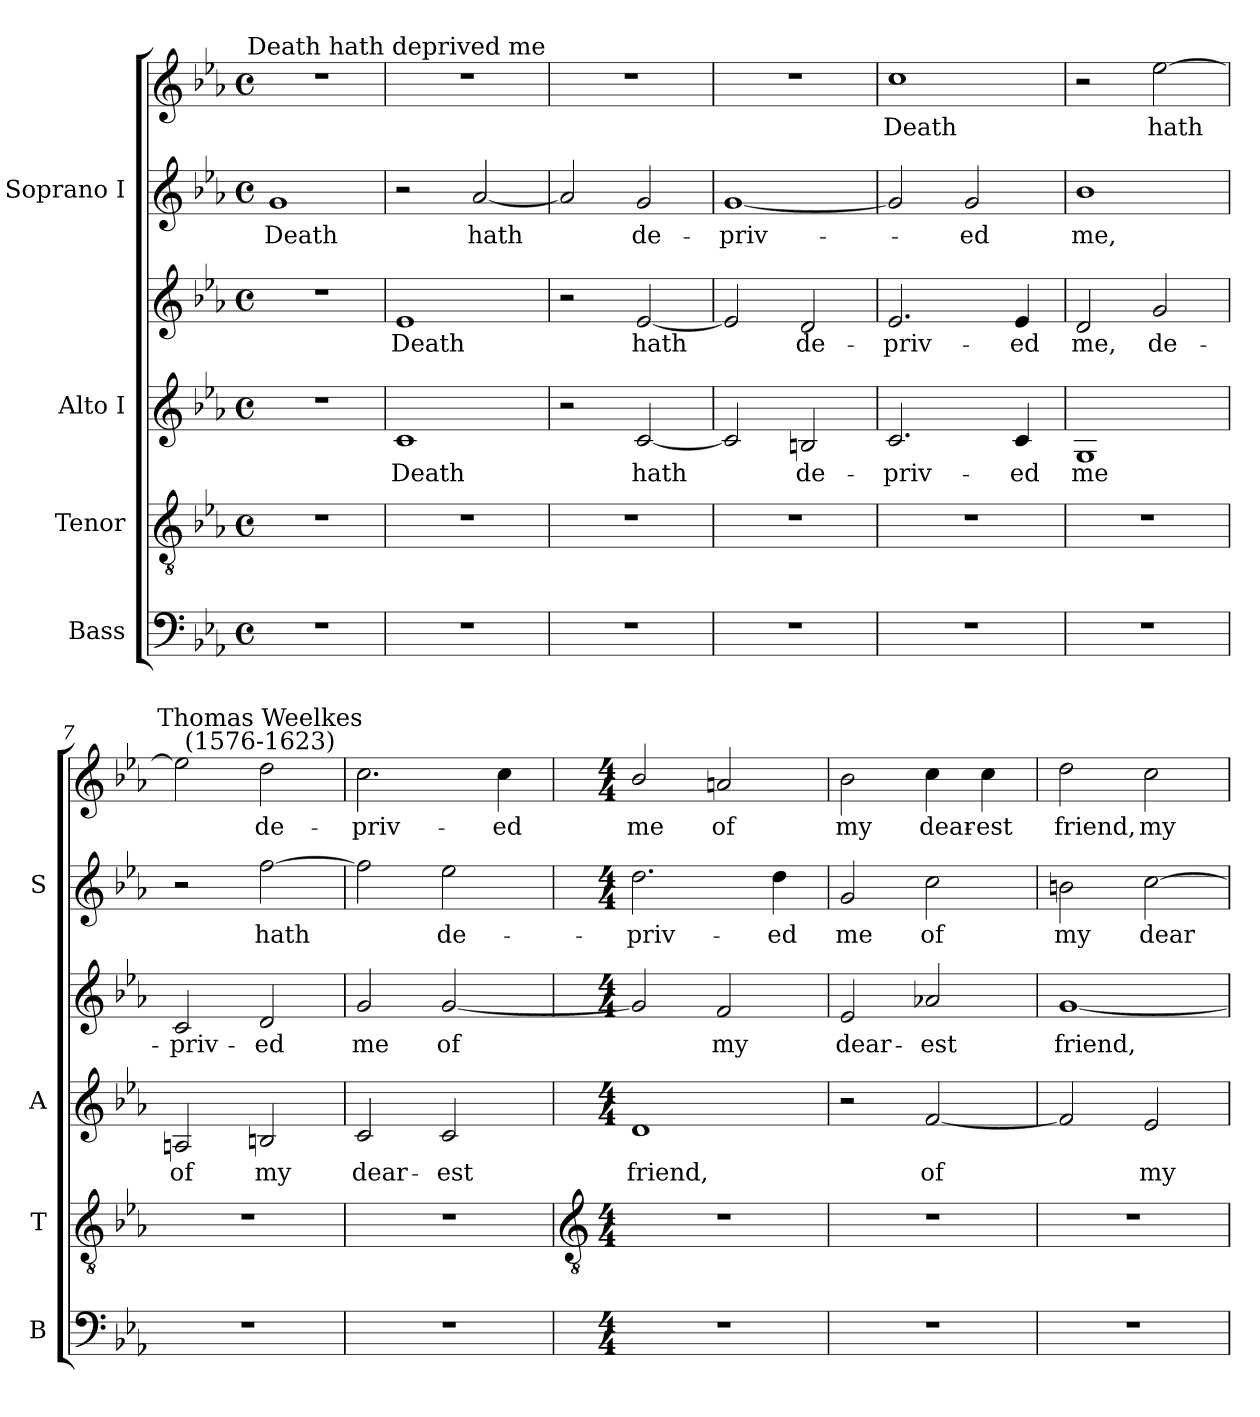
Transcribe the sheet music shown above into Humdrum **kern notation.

**kern	**kern	**kern	**text	**kern	**text	**kern	**text	**kern	**text
*part4	*part3	*part2	*part2	*part2	*part2	*part1	*part1	*part1	*part1
*staff6	*staff5	*staff4	*staff4	*staff3	*staff3	*staff2	*staff2	*staff1	*staff1
*I"Bass	*I"Tenor	*I"Alto I	*	*	*	*I"Soprano I	*	*	*
*I'B	*I'T	*I'A	*	*	*	*I'S	*	*	*
*clefF4	*clefGv2	*clefG2	*	*clefG2	*	*clefG2	*	*clefG2	*
*k[b-e-a-]	*k[b-e-a-]	*k[b-e-a-]	*	*k[b-e-a-]	*	*k[b-e-a-]	*	*k[b-e-a-]	*
*E-:	*E-:	*E-:	*	*E-:	*	*E-:	*	*E-:	*
*M4/4	*M4/4	*M4/4	*	*M4/4	*	*M4/4	*	*M4/4	*
*met(c)	*met(c)	*met(c)	*	*met(c)	*	*met(c)	*	*met(c)	*
=1	=1	=1	=1	=1	=1	=1	=1	=1	=1
!	!	!	!	!	!	!	!LO:LY:b	!	!
1r	1r	1r	.	1r	.	1g	Death	1r	.
=2	=2	=2	=2	=2	=2	=2	=2	=2	=2
!	!	!	!	!	!	!	!	!LO:TX:a:cj:t=Death hath deprived me	!
!	!	!	!LO:LY:b	!	!LO:LY:b	!	!	!	!
1r	1r	1c	Death	1e-	Death	2r	.	1r	.
!	!	!	!	!	!	!	!LO:LY:b	!	!
.	.	.	.	.	.	[2a-	hath	.	.
=3	=3	=3	=3	=3	=3	=3	=3	=3	=3
1r	1r	2r	.	2r	.	2a-]	.	1r	.
!	!	!	!LO:LY:b	!	!LO:LY:b	!	!LO:LY:b	!	!
.	.	[2c	hath	[2e-	hath	2g	de-	.	.
=4	=4	=4	=4	=4	=4	=4	=4	=4	=4
!	!	!	!	!	!	!	!LO:LY:b	!	!
1r	1r	2c]	.	2e-]	.	[1g	-priv-	1r	.
!	!	!	!LO:LY:b	!	!LO:LY:b	!	!	!	!
.	.	2Bn	-de-	2d	de-	.	.	.	.
=5	=5	=5	=5	=5	=5	=5	=5	=5	=5
!	!	!	!LO:LY:b	!	!LO:LY:b	!	!	!	!LO:LY:b
1r	1r	2.c	priv-	2.e-	-priv-	2g]	.	1cc	Death
!	!	!	!	!	!	!	!LO:LY:b	!	!
.	.	.	.	.	.	2g	ed	.	.
!	!	!	!LO:LY:b	!	!LO:LY:b	!	!	!	!
.	.	4c	-ed	4e-	-ed	.	.	.	.
=6	=6	=6	=6	=6	=6	=6	=6	=6	=6
!	!	!	!LO:LY:b	!	!LO:LY:b	!	!LO:LY:b	!	!
1r	1r	1G	-me	2d	me,	1b-	me,	2r	.
!	!	!	!	!	!LO:LY:b	!	!	!	!LO:LY:b
.	.	.	.	2g	de-	.	.	[2ee-	hath
=7	=7	=7	=7	=7	=7	=7	=7	=7	=7
!	!	!	!LO:LY:b	!	!LO:LY:b	!	!	!	!
1r	1r	2An	of	2c	priv-	2r	.	2ee-]	.
!	!	!	!	!	!	!	!	!LO:TX:a:cj:t=Thomas Weelkes\n(1576-1623)	!
!	!	!	!LO:LY:b	!	!LO:LY:b	!	!LO:LY:b	!	!LO:LY:b
.	.	2Bn	my	2d	-ed	[2ff	-hath	2dd\	de-
=8	=8	=8	=8	=8	=8	=8	=8	=8	=8
!	!	!	!LO:LY:b	!	!LO:LY:b	!	!	!	!LO:LY:b
1r	1r	2c	dear-	2g	me	2ff]	.	2.cc	priv-
!	!	!	!LO:LY:b	!	!LO:LY:b	!	!LO:LY:b	!	!
.	.	2c	-est	[2g	of	2ee-	de-	.	.
!	!	!	!	!	!	!	!	!	!LO:LY:b
.	.	.	.	.	.	.	.	4cc	-ed
!!LO:LB:g=z
=9	=9	=9	=9	=9	=9	=9	=9	=9	=9
*	*clefGv2	*	*	*	*	*	*	*	*
*M4/4	*M4/4	*M4/4	*	*M4/4	*	*M4/4	*	*M4/4	*
!	!	!	!LO:LY:b	!	!	!	!LO:LY:b	!	!LO:LY:b
1r	1r	1d	friend,	2g]	.	2.dd\	priv-	2b-/	-me
!	!	!	!	!	!LO:LY:b	!	!	!	!LO:LY:b
.	.	.	.	2f	my	.	.	2an	of
!	!	!	!	!	!	!	!LO:LY:b	!	!
.	.	.	.	.	.	4dd\	-ed	.	.
=10	=10	=10	=10	=10	=10	=10	=10	=10	=10
!	!	!	!	!	!LO:LY:b	!	!LO:LY:b	!	!LO:LY:b
1r	1r	2r	.	2e-	dear-	2g	me	2b-	my
!	!	!	!LO:LY:b	!	!LO:LY:b	!	!LO:LY:b	!	!LO:LY:b
.	.	[2f	of	2a-X	-est	2cc	of	4cc	dear-
!	!	!	!	!	!	!	!	!	!LO:LY:b
.	.	.	.	.	.	.	.	4cc	-est
=11	=11	=11	=11	=11	=11	=11	=11	=11	=11
!	!	!	!	!	!LO:LY:b	!	!LO:LY:b	!	!LO:LY:b
1r	1r	2f]	.	[1g	friend,	2bn	my	2dd\	friend,
!	!	!	!LO:LY:b	!	!	!	!LO:LY:b	!	!LO:LY:b
.	.	2e-	my	.	.	[2cc	dear-	2cc	my
=	=	=	=	=	=	=	=	=	=
*-	*-	*-	*-	*-	*-	*-	*-	*-	*-
